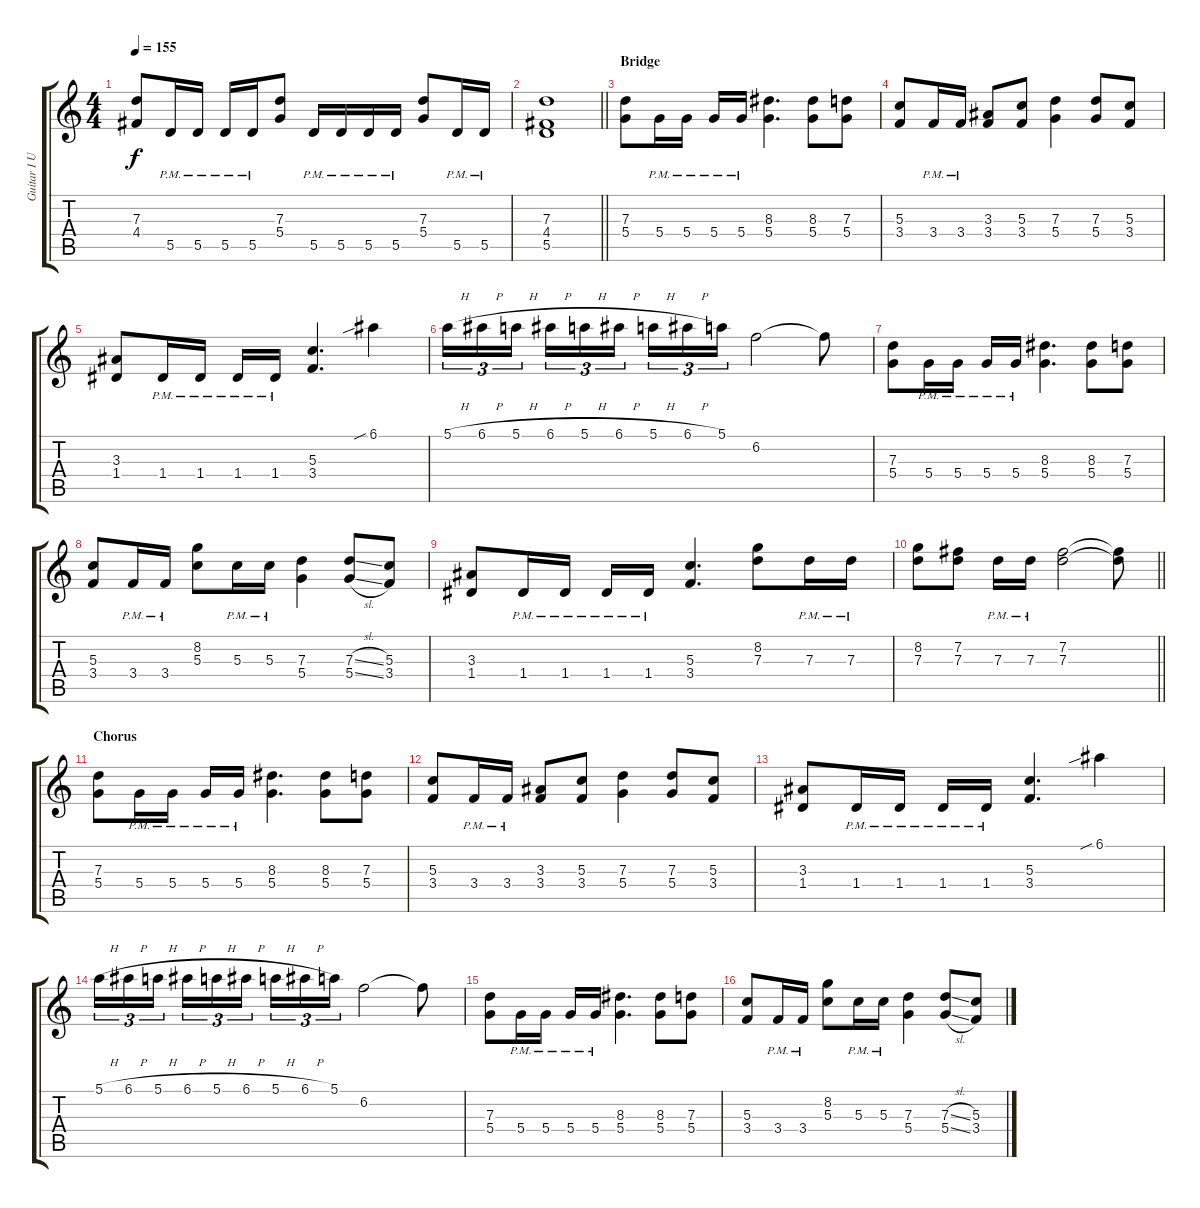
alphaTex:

\track ("Guitar I Upper" "Guitar I U") {instrument overdrivenguitar}
\staff {score tabs}
\tuning (E4 B3 G3 D3 A2 E2) {hide}
\ts (4 4)
\tempo 155
\clef g2
\ks c
(7.3 4.4).8{dy f} 5.5{pm}.16 5.5{pm}.16 5.5{pm}.16 5.5{pm}.16 (7.3 5.4).8 5.5{pm}.16 5.5{pm}.16 5.5{pm}.16 5.5{pm}.16 (7.3 5.4).8 5.5{pm}.16 5.5{pm}.16 |
\barLineRight lightlight
(7.3 4.4 5.5).1 |
\section ("" "Bridge")
(7.3 5.4).8 5.4{pm}.16 5.4{pm}.16 5.4{pm}.16 5.4{pm}.16 (8.3 5.4).4{d} (8.3 5.4).8 (7.3 5.4).8 |
(5.3 3.4).8 3.4{pm}.16 3.4{pm}.16 (3.3 3.4).8 (5.3 3.4).8 (7.3 5.4).4 (7.3 5.4).8 (5.3 3.4).8 |
(3.3 1.4).8 1.4{pm}.16 1.4{pm}.16 1.4{pm}.16 1.4{pm}.16 (5.3 3.4).4{d} 6.1{sib}.4 |
5.1{h}.16{tu (3 2)} 6.1{h}.16{tu (3 2)} 5.1{h}.16{tu (3 2) beam splitsecondary} 6.1{h}.16{tu (3 2)} 5.1{h}.16{tu (3 2)} 6.1{h}.16{tu (3 2)} 5.1{h}.16{tu (3 2)} 6.1{h}.16{tu (3 2)} 5.1.16{tu (3 2)} 6.2.2 6.2{t}.8 |
(7.3 5.4).8 5.4{pm}.16 5.4{pm}.16 5.4{pm}.16 5.4{pm}.16 (8.3 5.4).4{d} (8.3 5.4).8 (7.3 5.4).8 |
(5.3 3.4).8 3.4{pm}.16 3.4{pm}.16 (8.2 5.3).8 5.3{pm}.16 5.3{pm}.16 (7.3 5.4).4 (7.3{sl} 5.4{sl}).8 (5.3 3.4).8 |
(3.3 1.4).8 1.4{pm}.16 1.4{pm}.16 1.4{pm}.16 1.4{pm}.16 (5.3 3.4).4{d} (8.2 7.3).8 7.3{pm}.16 7.3{pm}.16 |
\barLineRight lightlight
(8.2 7.3).8 (7.2 7.3).8 7.3{pm}.16 7.3{pm}.16 (7.2 7.3).2 (7.2{t} 7.3{t}).8 |
\section ("" "Chorus")
(7.3 5.4).8 5.4{pm}.16 5.4{pm}.16 5.4{pm}.16 5.4{pm}.16 (8.3 5.4).4{d} (8.3 5.4).8 (7.3 5.4).8 |
(5.3 3.4).8 3.4{pm}.16 3.4{pm}.16 (3.3 3.4).8 (5.3 3.4).8 (7.3 5.4).4 (7.3 5.4).8 (5.3 3.4).8 |
(3.3 1.4).8 1.4{pm}.16 1.4{pm}.16 1.4{pm}.16 1.4{pm}.16 (5.3 3.4).4{d} 6.1{sib}.4 |
5.1{h}.16{tu (3 2)} 6.1{h}.16{tu (3 2)} 5.1{h}.16{tu (3 2) beam splitsecondary} 6.1{h}.16{tu (3 2)} 5.1{h}.16{tu (3 2)} 6.1{h}.16{tu (3 2)} 5.1{h}.16{tu (3 2)} 6.1{h}.16{tu (3 2)} 5.1.16{tu (3 2)} 6.2.2 6.2{t}.8 |
(7.3 5.4).8 5.4{pm}.16 5.4{pm}.16 5.4{pm}.16 5.4{pm}.16 (8.3 5.4).4{d} (8.3 5.4).8 (7.3 5.4).8 |
(5.3 3.4).8 3.4{pm}.16 3.4{pm}.16 (8.2 5.3).8 5.3{pm}.16 5.3{pm}.16 (7.3 5.4).4 (7.3{sl} 5.4{sl}).8 (5.3 3.4).8
